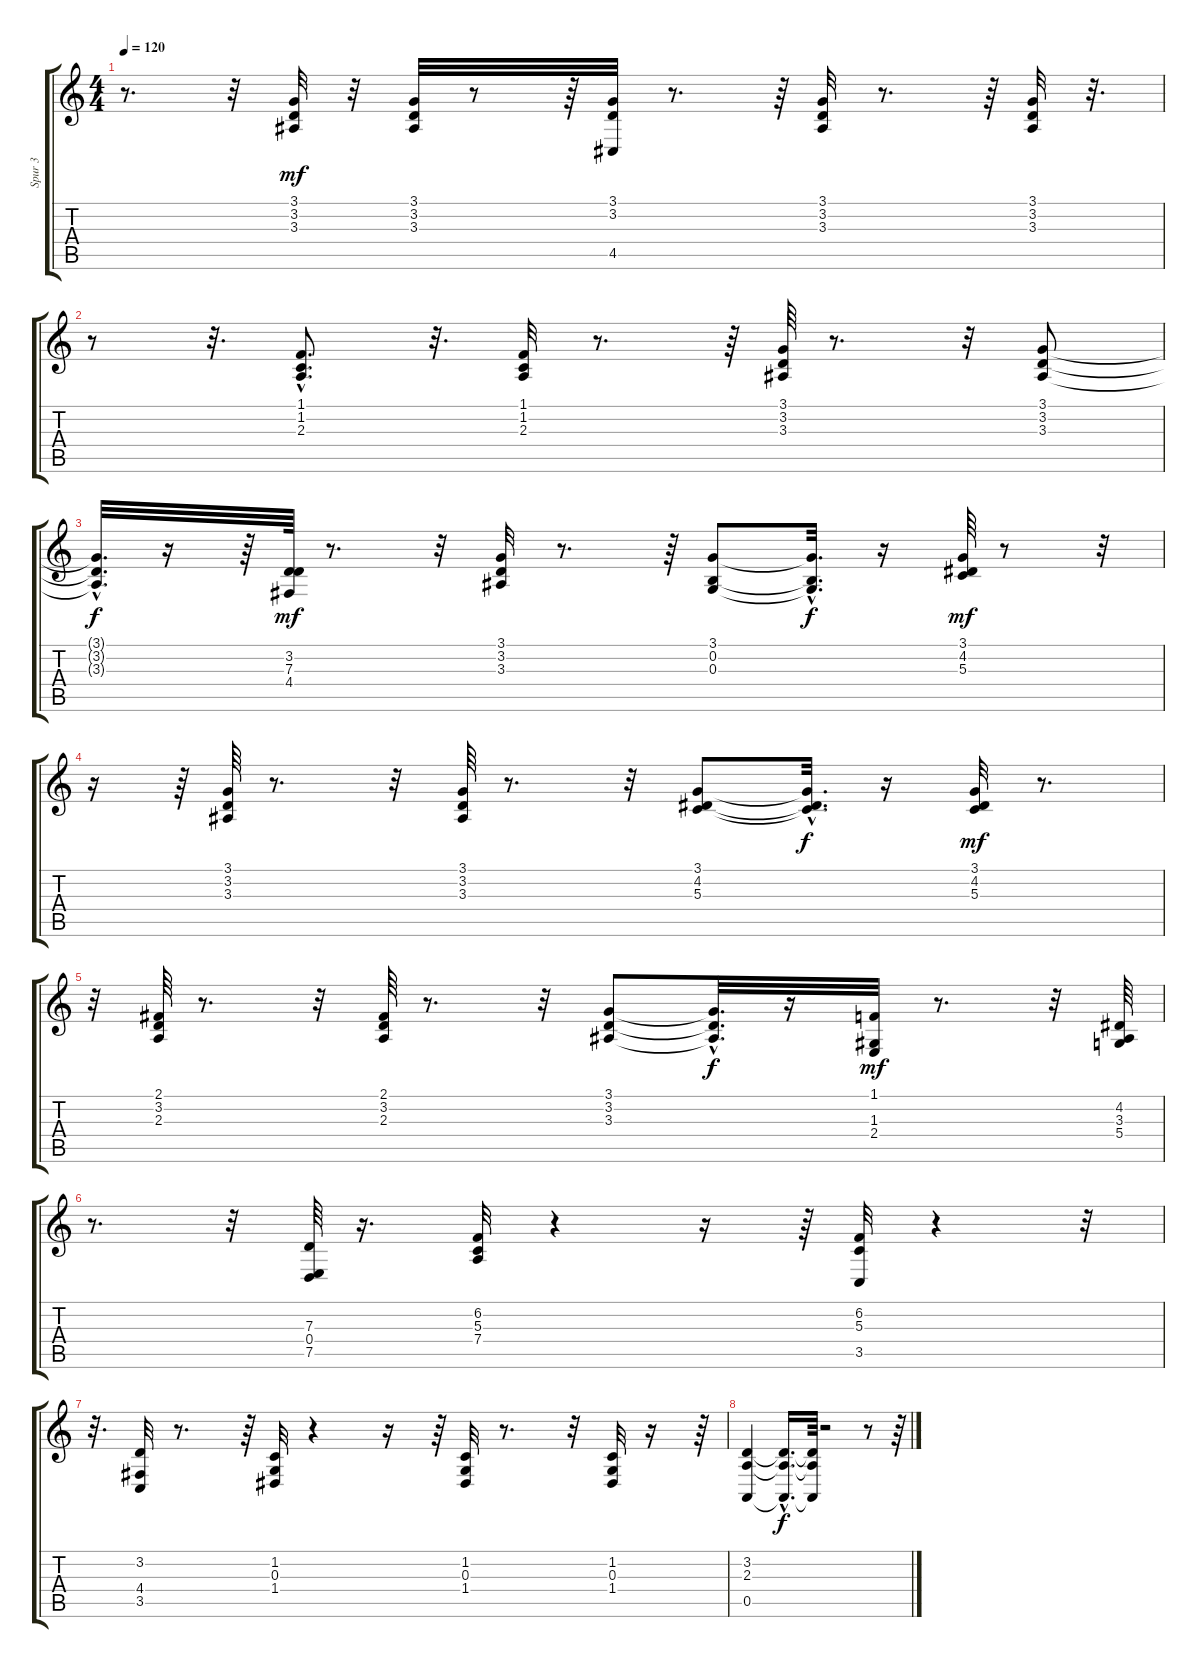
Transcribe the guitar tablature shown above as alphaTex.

\track ("Spur 3" "Spur 3") {instrument clavinet}
\staff {score tabs}
\tuning (E4 B3 G3 D3 A2 E2) {hide}
\ts (4 4)
\tempo 120
\clef g2
\ks c
r.8{d dy mf} r.32 (3.1 3.2 3.3).32 r.32 (3.1 3.2 3.3).32 r.8 r.64 (3.1 3.2 4.5).32 r.8{d} r.64 (3.1 3.2 3.3).32 r.8{d} r.64 (3.1 3.2 3.3).32 r.32{d} |
r.8 r.32{d} (1.1{hac} 1.2{hac} 2.3{hac}).8{d} r.32{d} (1.1 1.2 2.3).32 r.8{d} r.64 (3.1 3.2 3.3).64 r.8{d} r.32 (3.1 3.2 3.3).8 |
(3.1{hac t} 3.2{hac t} 3.3{hac t}).32{d dy f} r.16 r.64 (3.2 7.3 4.4).64{dy mf} r.8{d} r.32 (3.1 3.2 3.3).32 r.8{d} r.64 (3.1 0.2 0.3).8 (3.1{hac t} 0.2{hac t} 0.3{hac t}).32{d dy f} r.16 (3.1 4.2 5.3).64{dy mf} r.8 r.32 |
r.16 r.64 (3.1 3.2 3.3).64 r.8{d} r.32 (3.1 3.2 3.3).64 r.8{d} r.32 (3.1 4.2 5.3).8 (3.1{hac t} 4.2{hac t} 5.3{hac t}).32{d dy f} r.16 (3.1 4.2 5.3).32{dy mf} r.8{d} |
r.32 (2.1 3.2 2.3).64 r.8{d} r.32 (2.1 3.2 2.3).64 r.8{d} r.32 (3.1 3.2 3.3).8 (3.1{hac t} 3.2{hac t} 3.3{hac t}).32{d dy f} r.16 (1.1 1.3 2.4).32{dy mf} r.8{d} r.32 (4.2 3.3 5.4).64 |
r.8{d} r.32 (7.3 0.4 7.5).64 r.16{d} (6.2 5.3 7.4).32 r.4 r.16 r.64 (6.2 5.3 3.5).32 r.4 r.32 |
r.32{d} (3.2 4.4 3.5).32 r.8{d} r.64 (1.2 0.3 1.4).32 r.4 r.16 r.64 (1.2 0.3 1.4).32 r.8{d} r.32 (1.2 0.3 1.4).32 r.16 r.64 |
(3.2 2.3 0.5).4 (3.2{hac t} 2.3{hac t} 0.5{hac t}).16{d dy f} (3.2{t} 2.3{t} 0.5{t}).64 r.2 r.8 r.64
